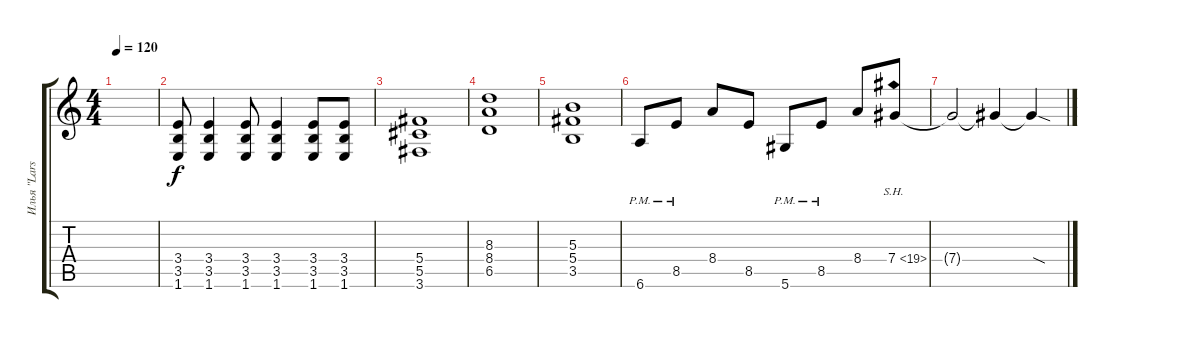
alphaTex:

\track ("Илья \"Lars\" Мамонтов       (Гитара)" "Илья \"Lars") {instrument acousticguitarsteel}
\staff {score tabs}
\tuning (Eb4 Bb3 Gb3 Db3 Ab2 Eb2) {hide}
\ts (4 4)
\tempo 120
\clef g2
\ks c
|
(3.4 3.5 1.6).8{volume 6 instrument distortionguitar} (3.4 3.5 1.6).4 (3.4 3.5 1.6).8 (3.4 3.5 1.6).4 (3.4 3.5 1.6).8 (3.4 3.5 1.6).8 |
(5.4 5.5 3.6).1 |
(8.3 8.4 6.5).1 |
(5.3 5.4 3.5).1 |
6.6{pm}.8 8.5{pm}.8 8.4.8 8.5.8 5.6{pm}.8 8.5{pm}.8 8.4.8 7.4{sh 12}.8 |
7.4{t}.2 7.4{t}.4 7.4{sod t}.4
